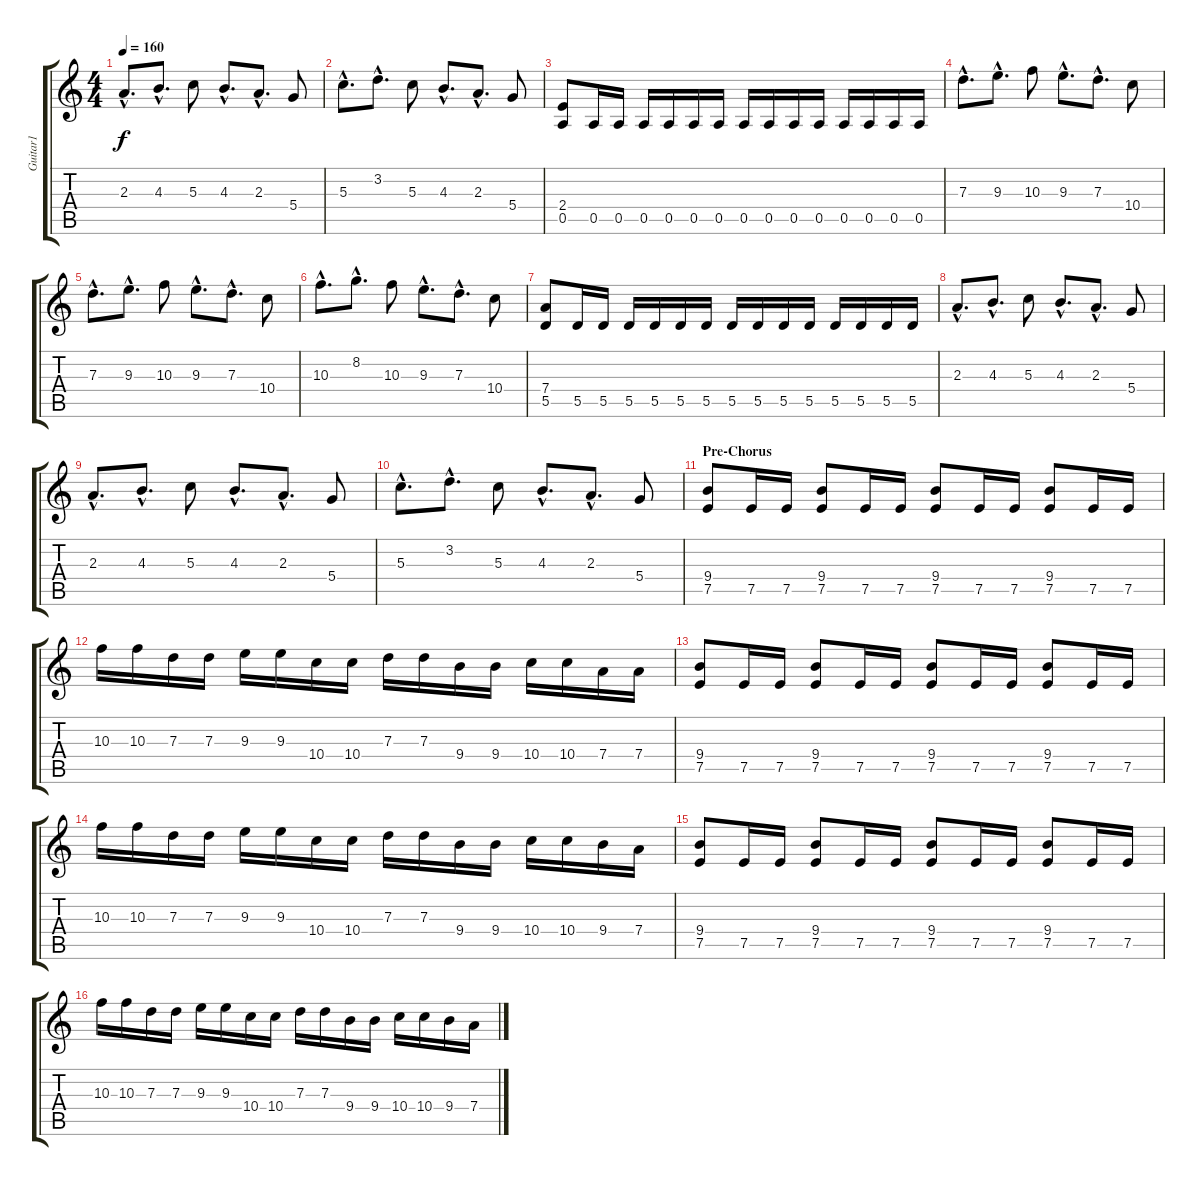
\track ("Guitar1" "Guitar1") {instrument distortionguitar}
\staff {score tabs}
\tuning (E4 B3 G3 D3 A2 E2) {hide}
\ts (4 4)
\tempo 160
\clef g2
\ks c
2.3{hac}.8{d dy f} 4.3{hac}.8{d} 5.3.8 4.3{hac}.8{d} 2.3{hac}.8{d} 5.4.8 |
5.3{hac}.8{d} 3.2{hac}.8{d} 5.3.8 4.3{hac}.8{d} 2.3{hac}.8{d} 5.4.8 |
(2.4 0.5).8 0.5.16 0.5.16 0.5.16 0.5.16 0.5.16 0.5.16 0.5.16 0.5.16 0.5.16 0.5.16 0.5.16 0.5.16 0.5.16 0.5.16 |
7.3{hac}.8{d} 9.3{hac}.8{d} 10.3.8 9.3{hac}.8{d} 7.3{hac}.8{d} 10.4.8 |
7.3{hac}.8{d} 9.3{hac}.8{d} 10.3.8 9.3{hac}.8{d} 7.3{hac}.8{d} 10.4.8 |
10.3{hac}.8{d} 8.2{hac}.8{d} 10.3.8 9.3{hac}.8{d} 7.3{hac}.8{d} 10.4.8 |
(7.4 5.5).8 5.5.16 5.5.16 5.5.16 5.5.16 5.5.16 5.5.16 5.5.16 5.5.16 5.5.16 5.5.16 5.5.16 5.5.16 5.5.16 5.5.16 |
2.3{hac}.8{d} 4.3{hac}.8{d} 5.3.8 4.3{hac}.8{d} 2.3{hac}.8{d} 5.4.8 |
2.3{hac}.8{d} 4.3{hac}.8{d} 5.3.8 4.3{hac}.8{d} 2.3{hac}.8{d} 5.4.8 |
5.3{hac}.8{d} 3.2{hac}.8{d} 5.3.8 4.3{hac}.8{d} 2.3{hac}.8{d} 5.4.8 |
\section ("" "Pre-Chorus")
(9.4 7.5).8 7.5.16 7.5.16 (9.4 7.5).8 7.5.16 7.5.16 (9.4 7.5).8 7.5.16 7.5.16 (9.4 7.5).8 7.5.16 7.5.16 |
10.3.16 10.3.16 7.3.16 7.3.16 9.3.16 9.3.16 10.4.16 10.4.16 7.3.16 7.3.16 9.4.16 9.4.16 10.4.16 10.4.16 7.4.16 7.4.16 |
(9.4 7.5).8 7.5.16 7.5.16 (9.4 7.5).8 7.5.16 7.5.16 (9.4 7.5).8 7.5.16 7.5.16 (9.4 7.5).8 7.5.16 7.5.16 |
10.3.16 10.3.16 7.3.16 7.3.16 9.3.16 9.3.16 10.4.16 10.4.16 7.3.16 7.3.16 9.4.16 9.4.16 10.4.16 10.4.16 9.4.16 7.4.16 |
(9.4 7.5).8 7.5.16 7.5.16 (9.4 7.5).8 7.5.16 7.5.16 (9.4 7.5).8 7.5.16 7.5.16 (9.4 7.5).8 7.5.16 7.5.16 |
10.3.16 10.3.16 7.3.16 7.3.16 9.3.16 9.3.16 10.4.16 10.4.16 7.3.16 7.3.16 9.4.16 9.4.16 10.4.16 10.4.16 9.4.16 7.4.16
